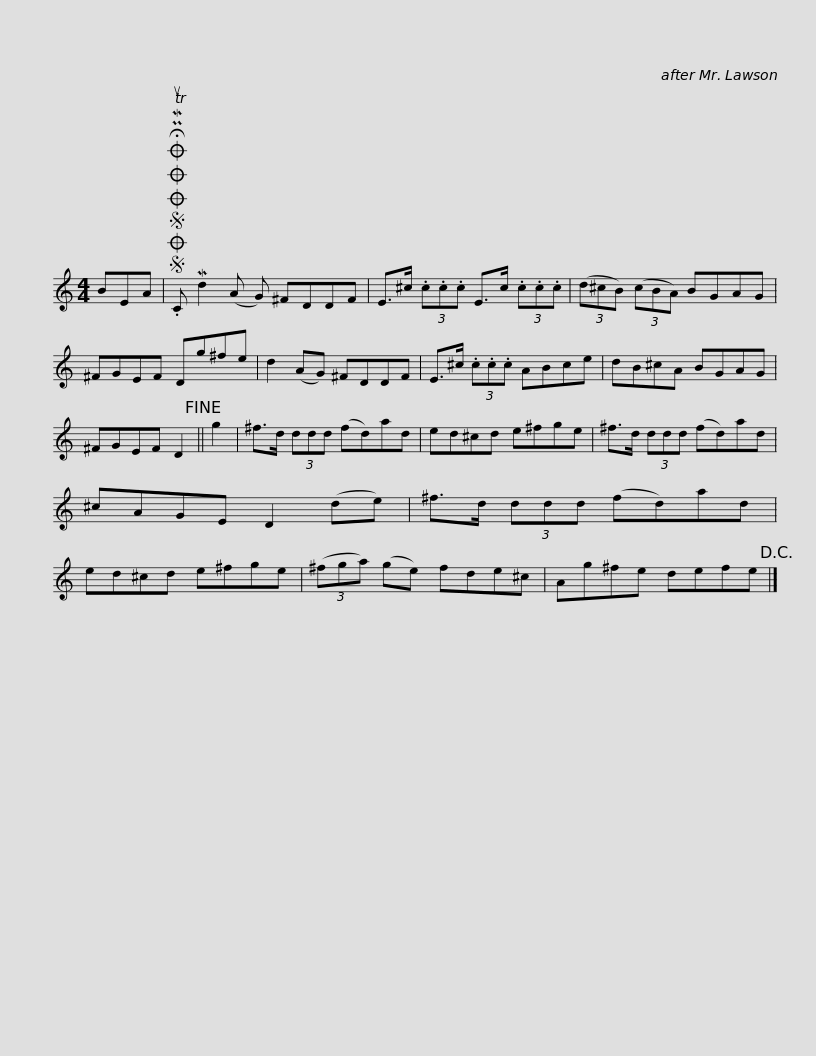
X:1
L:1/8
M:4/4
I:linebreak $
K:C
V:1 treble
V:1
 BEA |SOSOOO .!fermata!PMTuC Md2 (A G) ^FDDF | E>^c (3.c.c.c E>c (3.c.c.c | (3(d^cB) (3(cBA) BGAG | ^FGEF Dg^fe |$ %5
 d2 (AG) ^FDDF | E>^c (3.c.c.c ABce | dB^cA BGAG | ^FGEF D2!fine! || g2 | %10
 ^f>d (3ddd (fd)ad |$ ed^cd e^fge | ^f>d (3ddd (fd)ad | ^cAGE D2 (de) | ^f>d (3ddd (fd)ad | %15
 ed^cd e^fge |$ (3(^fga) (ge) fde^c | Ag^fe defe!D.C.! |] %18
